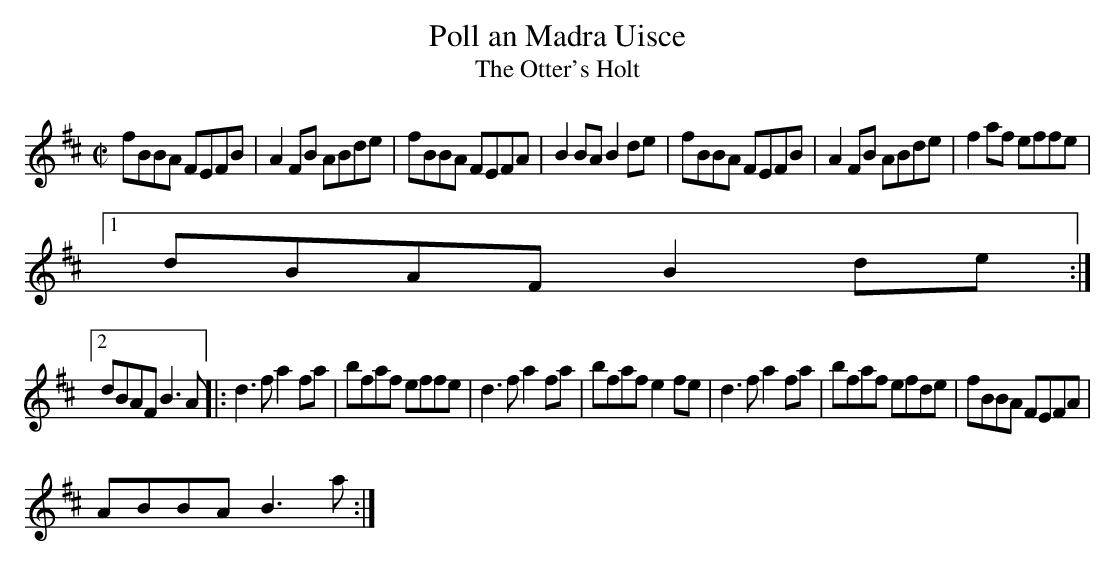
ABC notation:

X:1
T:Poll an Madra Uisce
T:Otter's Holt, The
M:C|
K:Bm
fBBA FEFB|A2 FB ABde|fBBA FEFA|B2BA B2de|fBBA FEFB|A2FB ABde|f2af effe|
[1dBAF B2de:|
[2dBAF B3A|:d3f a2fa|bfaf effe|d3f a2fa|bfaf e2fe|d3f a2fa|bfaf efde|fBBA FEFA|
ABBA B3a:|
